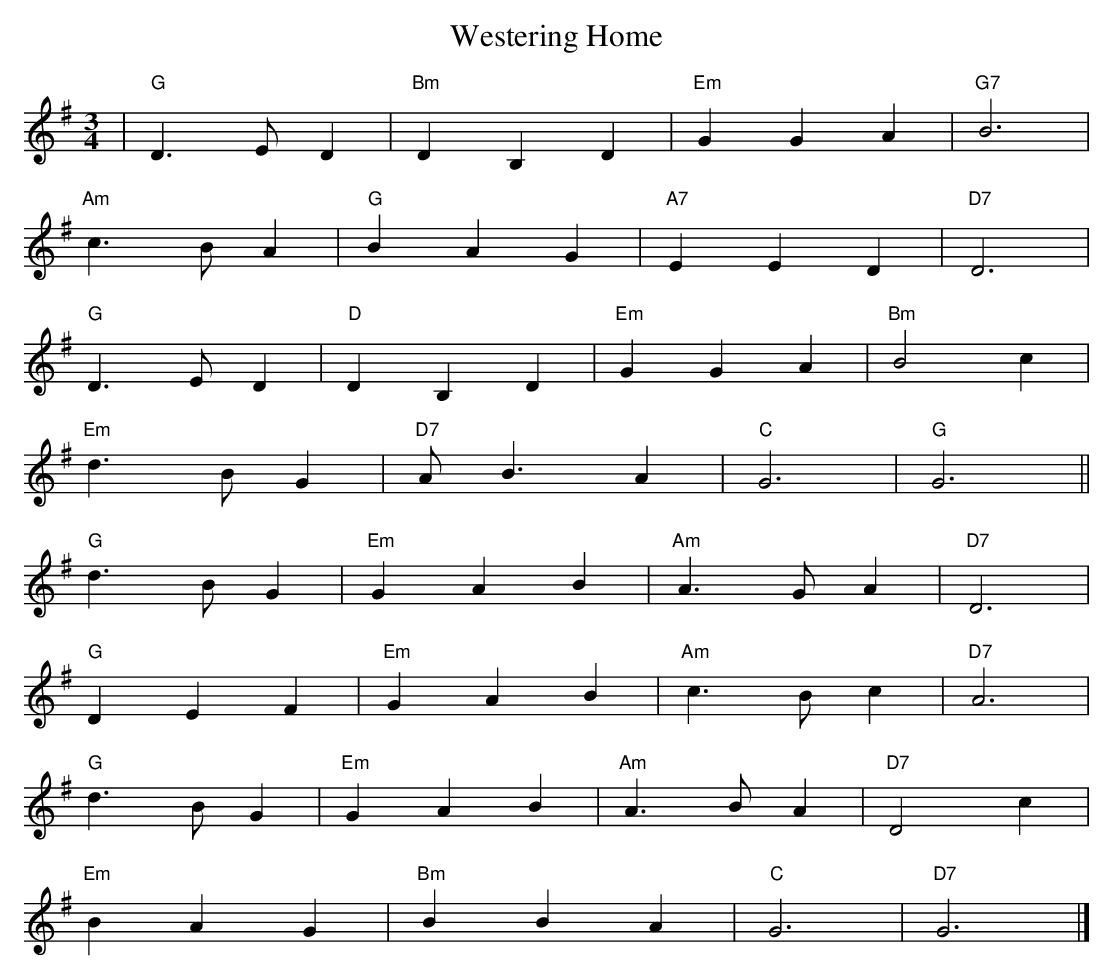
X:1
T: Westering Home
M:3/4
L:1/8
K: G
|"G"D3E D2|"Bm"D2 B,2 D2|"Em"G2 G2 A2|"G7"B6|
"Am"c3B A2|"G"B2 A2 G2|"A7"E2 E2 D2|"D7"D6|
"G"D3E D2|"D"D2 B,2 D2|"Em"G2 G2 A2|"Bm"B4 c2|
"Em"d3B G2|"D7"AB3 A2|"C"G6|"G"G6||
"G"d3B G2|"Em"G2 A2 B2|"Am"A3G A2|"D7"D6|
"G"D2 E2 F2|"Em"G2 A2 B2|"Am"c3B c2|"D7"A6|
"G"d3B G2|"Em"G2 A2 B2|"Am"A3B A2|"D7"D4 c2|
"Em"B2 A2 G2|"Bm"B2 B2 A2|"C"G6|"D7"G6|]
